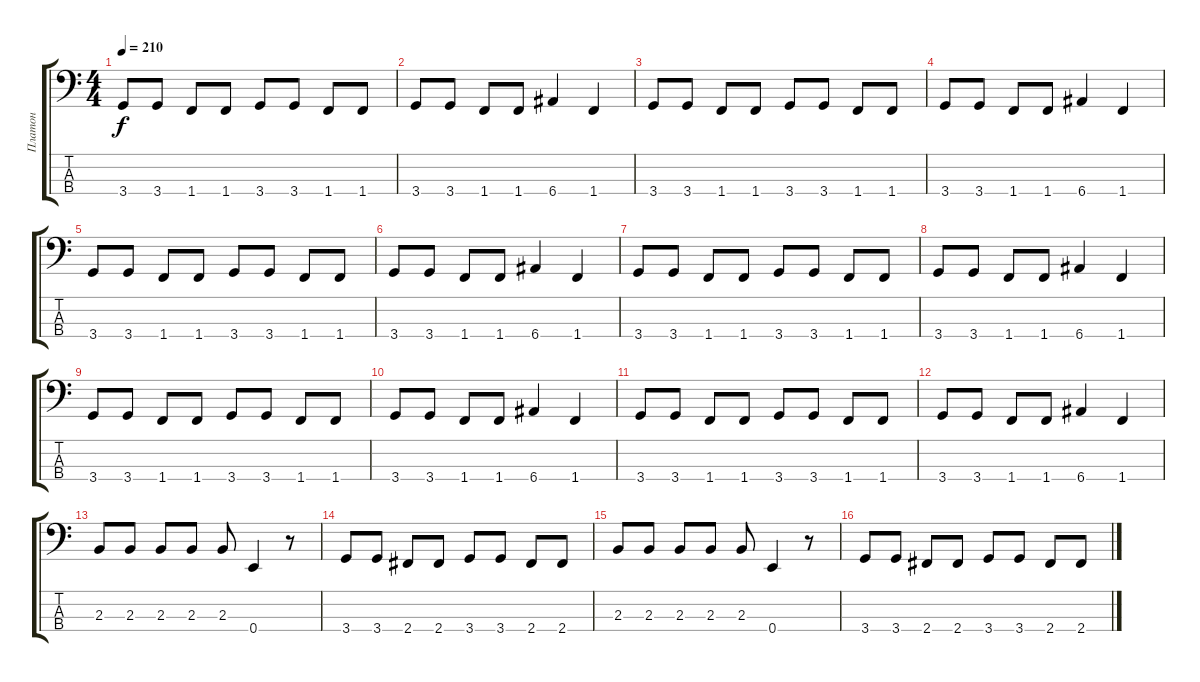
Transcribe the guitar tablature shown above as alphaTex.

\track ("Платон" "Платон") {instrument electricbassfinger}
\staff {score tabs}
\tuning (G2 D2 A1 E1) {hide}
\ts (4 4)
\tempo 210
\clef f4
\ks c
3.4.8{dy f} 3.4.8 1.4.8 1.4.8 3.4.8 3.4.8 1.4.8 1.4.8 |
3.4.8 3.4.8 1.4.8 1.4.8 6.4.4 1.4.4 |
3.4.8 3.4.8 1.4.8 1.4.8 3.4.8 3.4.8 1.4.8 1.4.8 |
3.4.8 3.4.8 1.4.8 1.4.8 6.4.4 1.4.4 |
3.4.8 3.4.8 1.4.8 1.4.8 3.4.8 3.4.8 1.4.8 1.4.8 |
3.4.8 3.4.8 1.4.8 1.4.8 6.4.4 1.4.4 |
3.4.8 3.4.8 1.4.8 1.4.8 3.4.8 3.4.8 1.4.8 1.4.8 |
3.4.8 3.4.8 1.4.8 1.4.8 6.4.4 1.4.4 |
3.4.8 3.4.8 1.4.8 1.4.8 3.4.8 3.4.8 1.4.8 1.4.8 |
3.4.8 3.4.8 1.4.8 1.4.8 6.4.4 1.4.4 |
3.4.8 3.4.8 1.4.8 1.4.8 3.4.8 3.4.8 1.4.8 1.4.8 |
3.4.8 3.4.8 1.4.8 1.4.8 6.4.4 1.4.4 |
2.3.8 2.3.8 2.3.8 2.3.8 2.3.8 0.4.4 r.8 |
3.4.8 3.4.8 2.4.8 2.4.8 3.4.8 3.4.8 2.4.8 2.4.8 |
2.3.8 2.3.8 2.3.8 2.3.8 2.3.8 0.4.4 r.8 |
3.4.8 3.4.8 2.4.8 2.4.8 3.4.8 3.4.8 2.4.8 2.4.8
